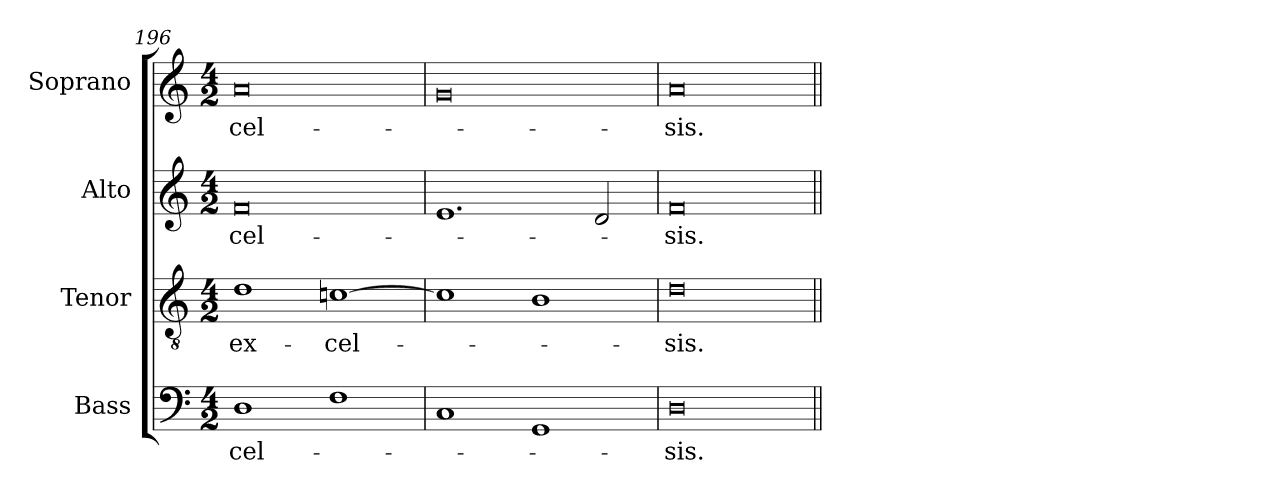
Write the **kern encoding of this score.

**kern	**text	**kern	**text	**kern	**text	**kern	**text
*part4	*part4	*part3	*part3	*part2	*part2	*part1	*part1
*staff4	*staff4	*staff3	*staff3	*staff2	*staff2	*staff1	*staff1
*I"Bass	*	*I"Tenor	*	*I"Alto	*	*I"Soprano	*
*clefF4	*	*clefGv2	*	*clefG2	*	*clefG2	*
*k[]	*	*k[]	*	*k[]	*	*k[]	*
*C:	*	*C:	*	*C:	*	*C:	*
*M4/2	*	*M4/2	*	*M4/2	*	*M4/2	*
=196	=196	=196	=196	=196	=196	=196	=196
1D	-cel-	1d	ex-	0f	-cel-	0a	-cel-
1F	.	[1cn	-cel-	.	.	.	.
=197	=197	=197	=197	=197	=197	=197	=197
1C	.	1c]	.	1.e	.	0g	.
1GG	.	1B	.	.	.	.	.
.	.	.	.	2d/	.	.	.
=198	=198	=198	=198	=198	=198	=198	=198
0D	-sis.	0d	-sis.	0f	-sis.	0a	-sis.
=||	=||	=||	=||	=||	=||	=||	=||
*-	*-	*-	*-	*-	*-	*-	*-
